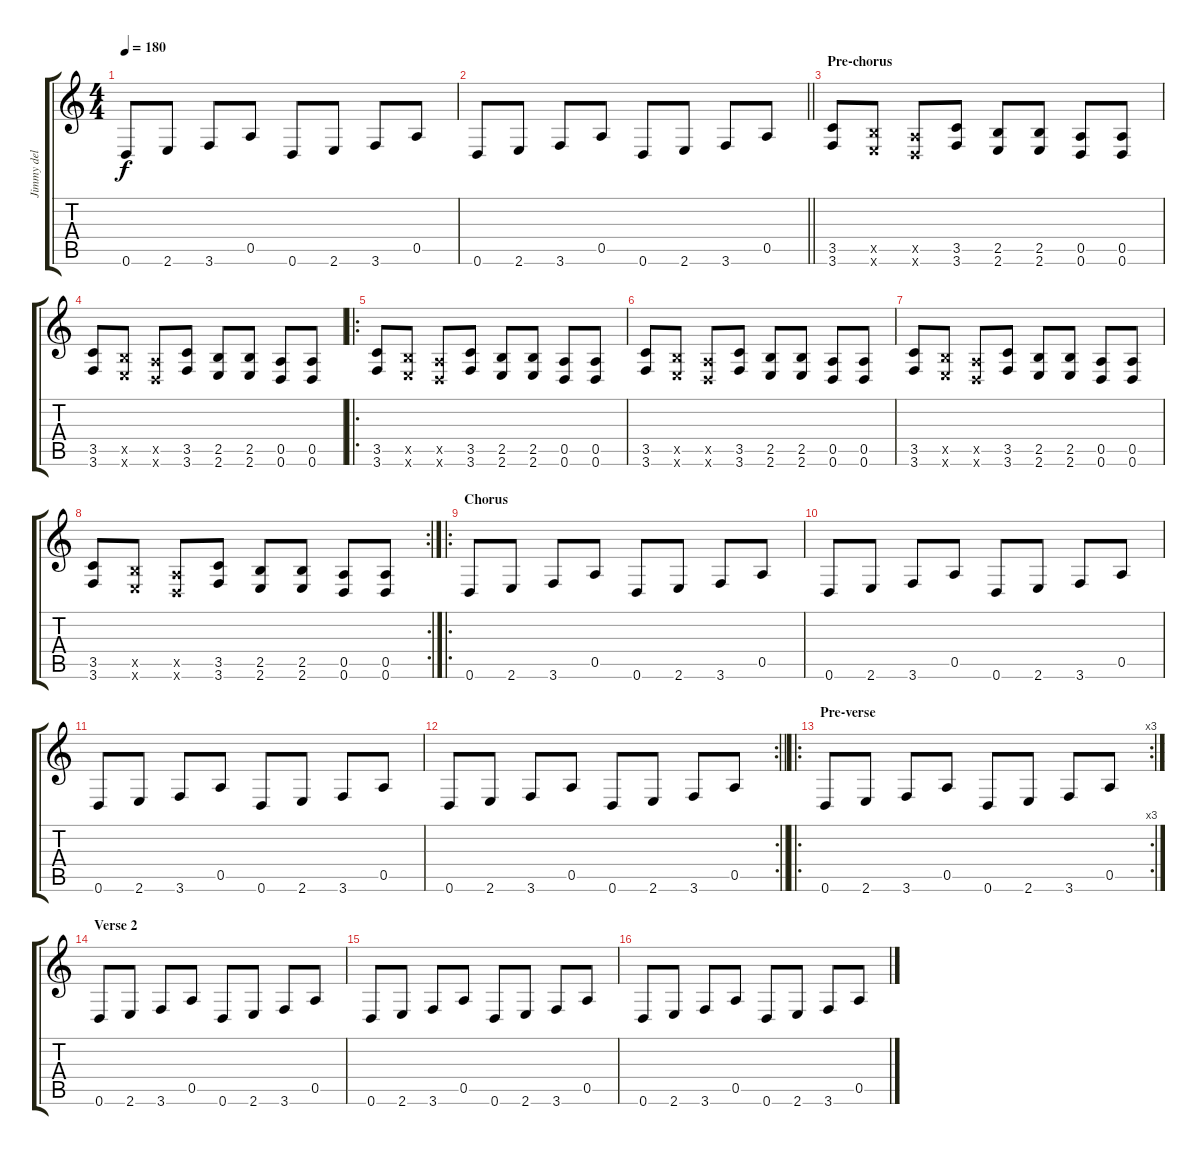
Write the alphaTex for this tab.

\track ("Jimmy del Rivo / Guitar 2" "Jimmy del ") {instrument distortionguitar}
\staff {score tabs}
\tuning (D4 A3 Gb3 D3 A2 D2) {hide}
\ts (4 4)
\tempo 180
\clef g2
\ks c
0.6.8{dy f} 2.6.8 3.6.8 0.5.8 0.6.8 2.6.8 3.6.8 0.5.8 |
\barLineRight lightlight
0.6.8 2.6.8 3.6.8 0.5.8 0.6.8 2.6.8 3.6.8 0.5.8 |
\section ("" "Pre-chorus")
(3.5 3.6).8 (2.5{x} 2.6{x}).8 (0.5{x} 0.6{x}).8 (3.5 3.6).8 (2.5 2.6).8 (2.5 2.6).8 (0.5 0.6).8 (0.5 0.6).8 |
(3.5 3.6).8 (2.5{x} 2.6{x}).8 (0.5{x} 0.6{x}).8 (3.5 3.6).8 (2.5 2.6).8 (2.5 2.6).8 (0.5 0.6).8 (0.5 0.6).8 |
\ro
(3.5 3.6).8 (2.5{x} 2.6{x}).8 (0.5{x} 0.6{x}).8 (3.5 3.6).8 (2.5 2.6).8 (2.5 2.6).8 (0.5 0.6).8 (0.5 0.6).8 |
(3.5 3.6).8 (2.5{x} 2.6{x}).8 (0.5{x} 0.6{x}).8 (3.5 3.6).8 (2.5 2.6).8 (2.5 2.6).8 (0.5 0.6).8 (0.5 0.6).8 |
(3.5 3.6).8 (2.5{x} 2.6{x}).8 (0.5{x} 0.6{x}).8 (3.5 3.6).8 (2.5 2.6).8 (2.5 2.6).8 (0.5 0.6).8 (0.5 0.6).8 |
\rc 2
(3.5 3.6).8 (2.5{x} 2.6{x}).8 (0.5{x} 0.6{x}).8 (3.5 3.6).8 (2.5 2.6).8 (2.5 2.6).8 (0.5 0.6).8 (0.5 0.6).8 |
\ro
\section ("" "Chorus")
0.6.8 2.6.8 3.6.8 0.5.8 0.6.8 2.6.8 3.6.8 0.5.8 |
0.6.8 2.6.8 3.6.8 0.5.8 0.6.8 2.6.8 3.6.8 0.5.8 |
0.6.8 2.6.8 3.6.8 0.5.8 0.6.8 2.6.8 3.6.8 0.5.8 |
\rc 2
\barLineRight lightlight
0.6.8 2.6.8 3.6.8 0.5.8 0.6.8 2.6.8 3.6.8 0.5.8 |
\ro
\rc 3
\section ("" "Pre-verse")
0.6.8 2.6.8 3.6.8 0.5.8 0.6.8 2.6.8 3.6.8 0.5.8 |
\section ("" "Verse 2")
0.6.8 2.6.8 3.6.8 0.5.8 0.6.8 2.6.8 3.6.8 0.5.8 |
0.6.8 2.6.8 3.6.8 0.5.8 0.6.8 2.6.8 3.6.8 0.5.8 |
0.6.8 2.6.8 3.6.8 0.5.8 0.6.8 2.6.8 3.6.8 0.5.8
